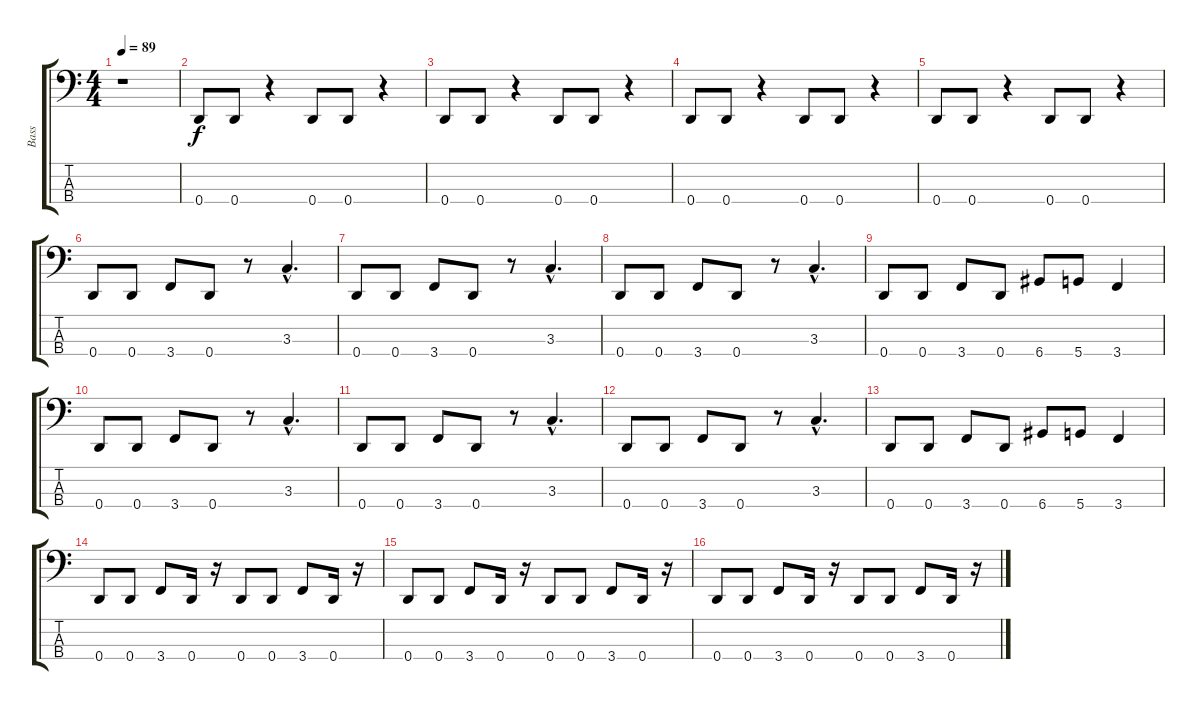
\track ("Bass" "Bass") {instrument electricbasspick}
\staff {score tabs}
\tuning (G2 D2 A1 D1) {hide}
\ts (4 4)
\tempo 89
\clef f4
\ks c
r.1{dy f instrument electricbasspick} |
0.4.8 0.4.8 r.4 0.4.8 0.4.8 r.4 |
0.4.8 0.4.8 r.4 0.4.8 0.4.8 r.4 |
0.4.8 0.4.8 r.4 0.4.8 0.4.8 r.4 |
0.4.8 0.4.8 r.4 0.4.8 0.4.8 r.4 |
0.4.8 0.4.8 3.4.8 0.4.8 r.8 3.3{hac}.4{d} |
0.4.8 0.4.8 3.4.8 0.4.8 r.8 3.3{hac}.4{d} |
0.4.8 0.4.8 3.4.8 0.4.8 r.8 3.3{hac}.4{d} |
0.4.8 0.4.8 3.4.8 0.4.8 6.4.8 5.4.8 3.4.4 |
0.4.8 0.4.8 3.4.8 0.4.8 r.8 3.3{hac}.4{d} |
0.4.8 0.4.8 3.4.8 0.4.8 r.8 3.3{hac}.4{d} |
0.4.8 0.4.8 3.4.8 0.4.8 r.8 3.3{hac}.4{d} |
0.4.8 0.4.8 3.4.8 0.4.8 6.4.8 5.4.8 3.4.4 |
0.4.8 0.4.8 3.4.8 0.4.16 r.16 0.4.8 0.4.8 3.4.8 0.4.16 r.16 |
0.4.8 0.4.8 3.4.8 0.4.16 r.16 0.4.8 0.4.8 3.4.8 0.4.16 r.16 |
0.4.8 0.4.8 3.4.8 0.4.16 r.16 0.4.8 0.4.8 3.4.8 0.4.16 r.16
